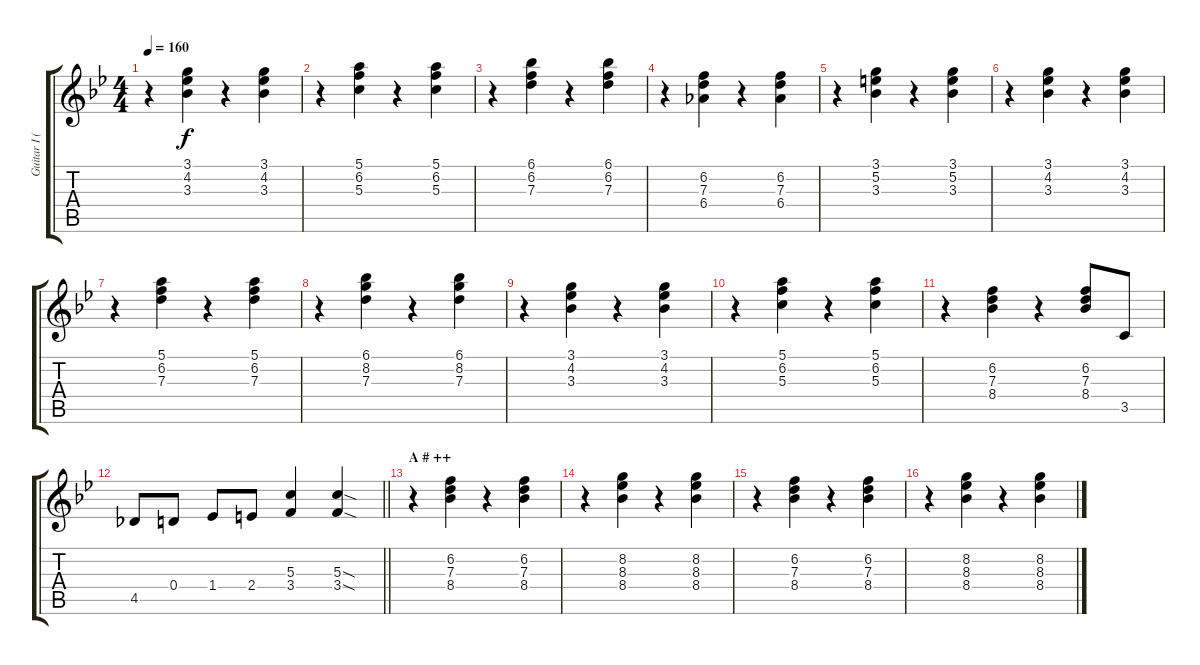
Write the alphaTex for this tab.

\track ("Guitar I (Hirasawa Yui)" "Guitar I (") {instrument electricguitarclean}
\staff {score tabs}
\tuning (E4 B3 G3 D3 A2 E2) {hide}
\ts (4 4)
\tempo 160
\clef g2
\ks bb
r.4{dy f} (3.1 4.2 3.3).4 r.4 (3.1 4.2 3.3).4 |
r.4 (5.1 6.2 5.3).4 r.4 (5.1 6.2 5.3).4 |
r.4 (6.1 6.2 7.3).4 r.4 (6.1 6.2 7.3).4 |
r.4 (6.2 7.3 6.4).4 r.4 (6.2 7.3 6.4).4 |
r.4 (3.1 5.2 3.3).4 r.4 (3.1 5.2 3.3).4 |
r.4 (3.1 4.2 3.3).4 r.4 (3.1 4.2 3.3).4 |
r.4 (5.1 6.2 7.3).4 r.4 (5.1 6.2 7.3).4 |
r.4 (6.1 8.2 7.3).4 r.4 (6.1 8.2 7.3).4 |
r.4 (3.1 4.2 3.3).4 r.4 (3.1 4.2 3.3).4 |
r.4 (5.1 6.2 5.3).4 r.4 (5.1 6.2 5.3).4 |
r.4 (6.2 7.3 8.4).4 r.4 (6.2 7.3 8.4).8 3.5.8 |
\barLineRight lightlight
4.5.8 0.4.8 1.4.8 2.4.8 (5.3 3.4).4 (5.3{sod} 3.4{sod}).4 |
\section ("" "A # ++")
r.4 (6.2 7.3 8.4).4 r.4 (6.2 7.3 8.4).4 |
r.4 (8.2 8.3 8.4).4 r.4 (8.2 8.3 8.4).4 |
r.4 (6.2 7.3 8.4).4 r.4 (6.2 7.3 8.4).4 |
r.4 (8.2 8.3 8.4).4 r.4 (8.2 8.3 8.4).4
